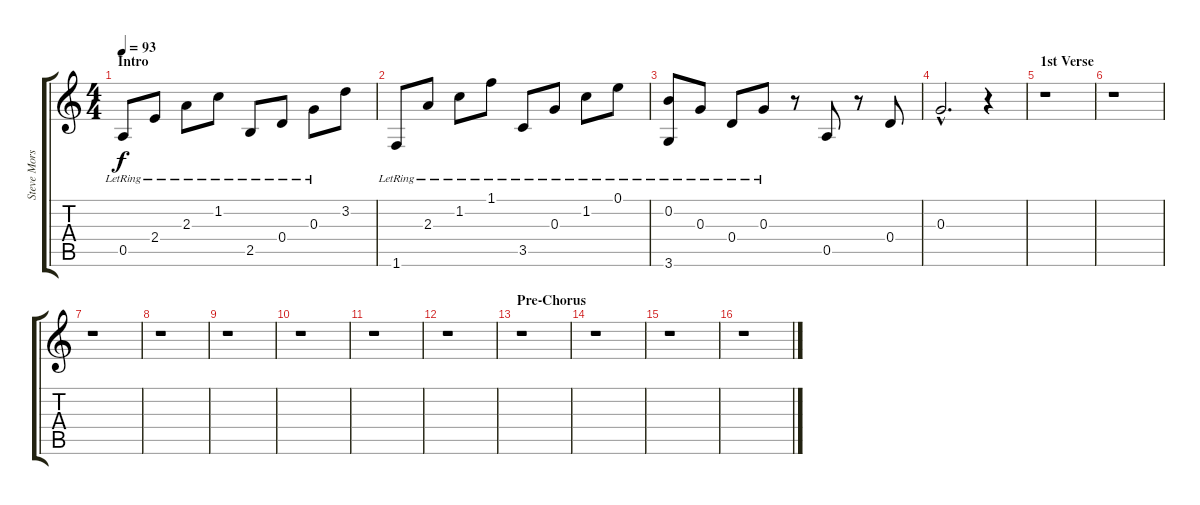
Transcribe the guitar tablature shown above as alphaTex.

\track ("Steve Morse (acoustic guitar 1)" "Steve Mors") {instrument acousticguitarsteel}
\staff {score tabs}
\tuning (E4 B3 G3 D3 A2 E2) {hide}
\ts (4 4)
\section ("" "Intro")
\tempo 93
\clef g2
\ks c
0.5{lr}.8{dy f instrument acousticguitarsteel} 2.4{lr}.8 2.3{lr}.8 1.2{lr}.8 2.5{lr}.8 0.4{lr}.8 0.3{lr}.8 3.2.8 |
1.6{lr}.8 2.3{lr}.8 1.2{lr}.8 1.1{lr}.8 3.5{lr}.8 0.3{lr}.8 1.2{lr}.8 0.1{lr}.8 |
(0.2{lr} 3.6{lr}).8 0.3{lr}.8 0.4{lr}.8 0.3{lr}.8 r.8 0.5.8 r.8 0.4.8 |
0.3{hac}.2{d} r.4 |
\section ("" "1st Verse")
r.1 |
r.1 |
r.1 |
r.1 |
r.1 |
r.1 |
r.1 |
r.1 |
\section ("" "Pre-Chorus")
r.1 |
r.1 |
r.1 |
r.1
